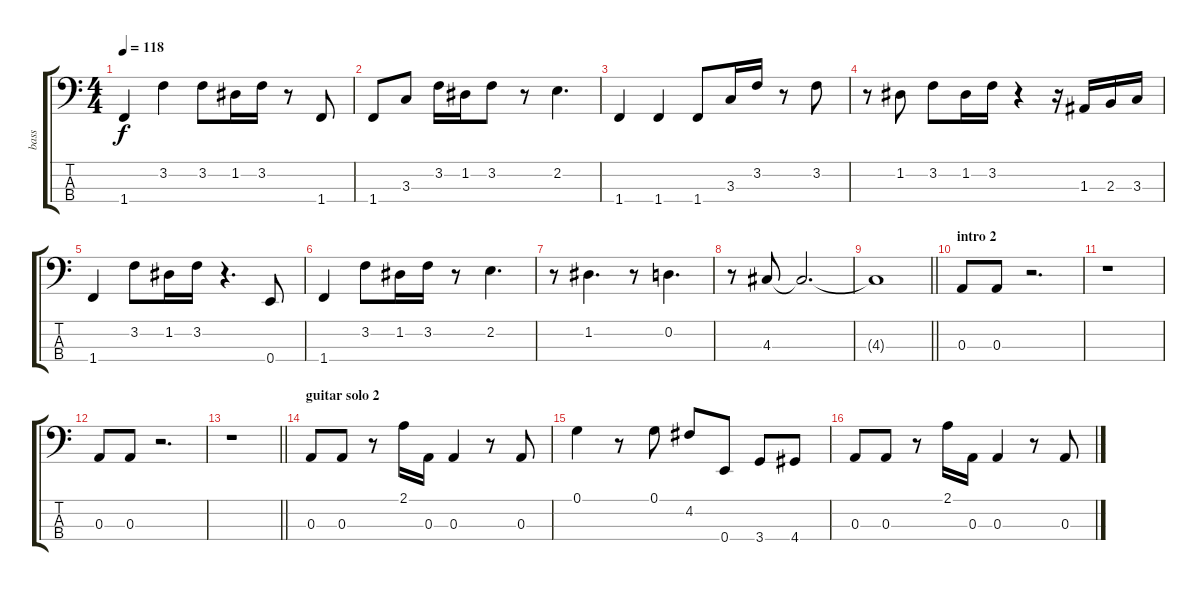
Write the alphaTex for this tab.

\track ("bass" "bass") {instrument electricbassfinger}
\staff {score tabs}
\tuning (G2 D2 A1 E1) {hide}
\ts (4 4)
\tempo 118
\clef f4
\ks c
1.4.4{dy f} 3.2.4 3.2.8 1.2.16 3.2.16 r.8 1.4.8 |
1.4.8 3.3.8 3.2.16 1.2.16 3.2.8 r.8 2.2.4{d} |
1.4.4 1.4.4 1.4.8 3.3.16 3.2.16 r.8 3.2.8 |
r.8 1.2.8 3.2.8 1.2.16 3.2.16 r.4 r.16 1.3.16 2.3.16 3.3.16 |
1.4.4 3.2.8 1.2.16 3.2.16 r.4{d} 0.4.8 |
1.4.4 3.2.8 1.2.16 3.2.16 r.8 2.2.4{d} |
r.8 1.2.4{d} r.8 0.2.4{d} |
r.8 4.3.8 4.3{t}.2{d} |
\barLineRight lightlight
4.3{t}.1 |
\section ("" "intro 2")
0.3.8 0.3.8 r.2{d} |
r.1 |
0.3.8 0.3.8 r.2{d} |
\barLineRight lightlight
r.1 |
\section ("" "guitar solo 2")
0.3.8 0.3.8 r.8 2.1.16 0.3.16 0.3.4 r.8 0.3.8 |
0.1.4 r.8 0.1.8 4.2.8 0.4.8 3.4.8 4.4.8 |
0.3.8 0.3.8 r.8 2.1.16 0.3.16 0.3.4 r.8 0.3.8
